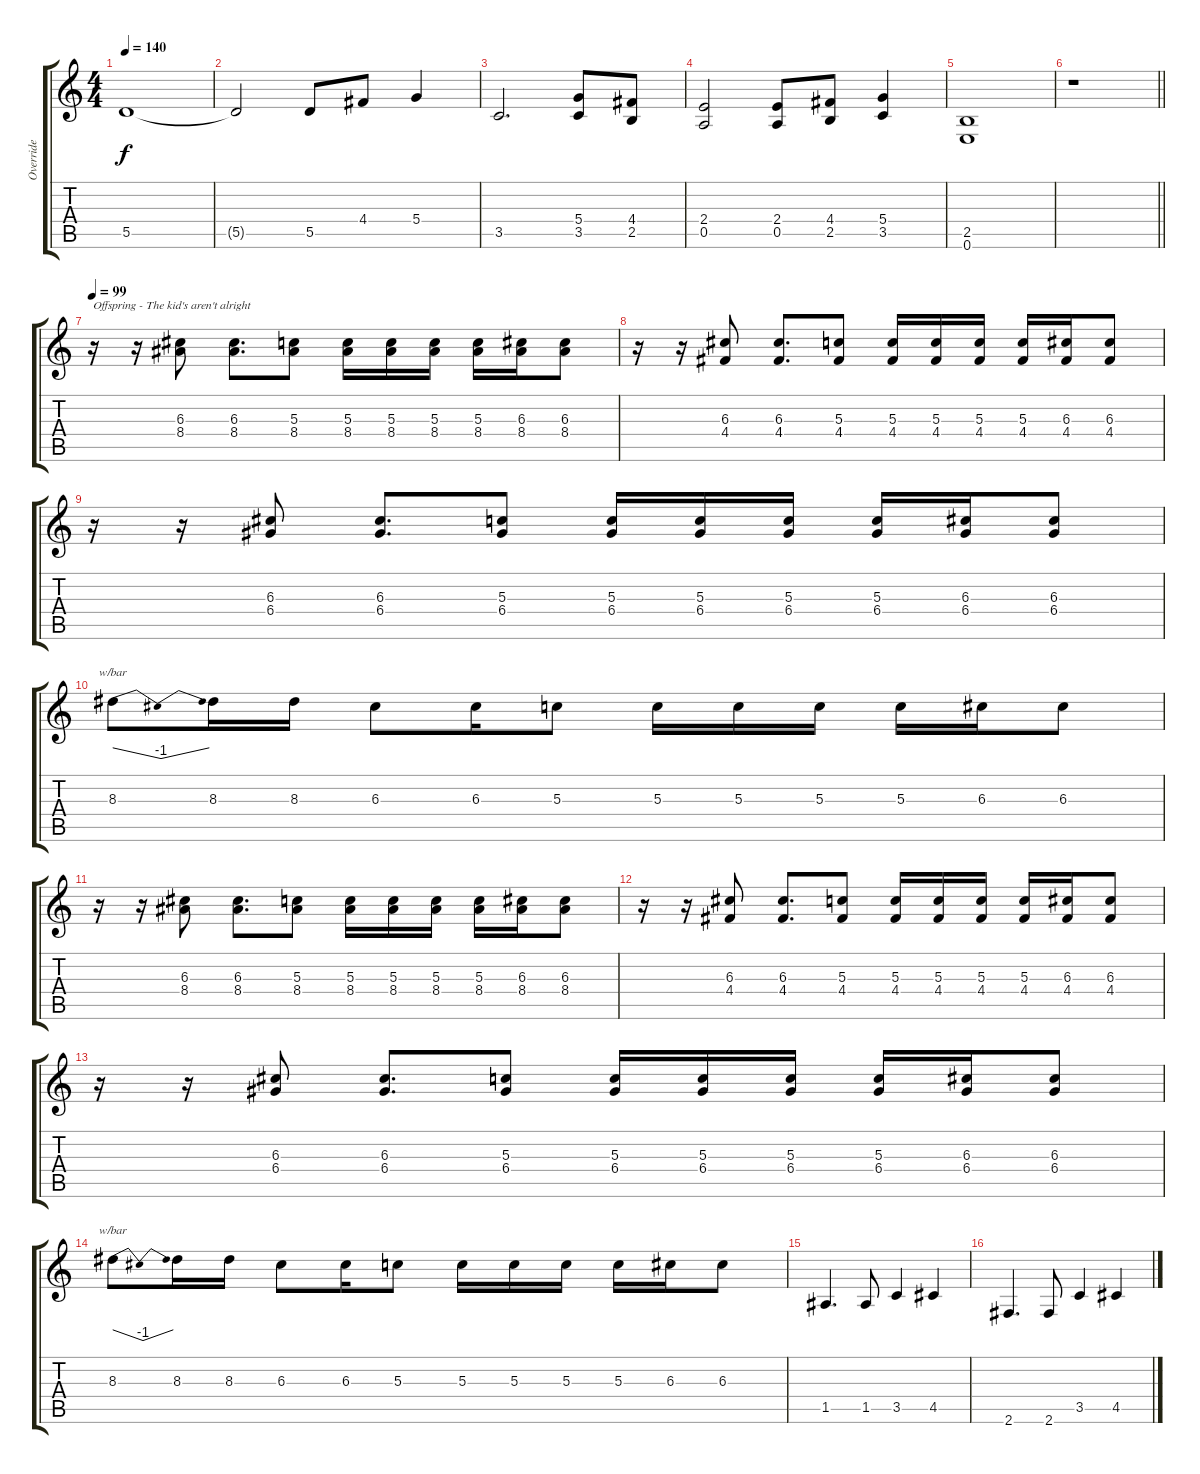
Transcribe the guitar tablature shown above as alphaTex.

\track ("Override" "Override") {instrument overdrivenguitar}
\staff {score tabs}
\tuning (E4 B3 G3 D3 A2 E2) {hide}
\ts (4 4)
\tempo 140
\clef g2
\ks c
5.5.1{dy f} |
5.5{t}.2 5.5.8 4.4.8 5.4.4 |
3.5.2{d} (5.4 3.5).8 (4.4 2.5).8 |
(2.4 0.5).2 (2.4 0.5).8 (4.4 2.5).8 (5.4 3.5).4 |
(2.5 0.6).1 |
\barLineRight lightlight
r.1 |
\tempo 99
r.16{txt "Offspring - The kid's aren't alright"} r.16 (6.3 8.4).8 (6.3 8.4).8{d} (5.3 8.4).8 (5.3 8.4).16 (5.3 8.4).16 (5.3 8.4).16 (5.3 8.4).16 (6.3 8.4).16 (6.3 8.4).8 |
r.16 r.16 (6.3 4.4).8 (6.3 4.4).8{d} (5.3 4.4).8 (5.3 4.4).16 (5.3 4.4).16 (5.3 4.4).16 (5.3 4.4).16 (6.3 4.4).16 (6.3 4.4).8 |
r.16 r.16 (6.3 6.4).8 (6.3 6.4).8{d} (5.3 6.4).8 (5.3 6.4).16 (5.3 6.4).16 (5.3 6.4).16 (5.3 6.4).16 (6.3 6.4).16 (6.3 6.4).8 |
8.3.8{tbe (dip default 0 0 30 -4 60 0)} 8.3.16 8.3.16 6.3.8 6.3.16 5.3.8 5.3.16 5.3.16 5.3.16 5.3.16 6.3.16 6.3.8 |
r.16 r.16 (6.3 8.4).8 (6.3 8.4).8{d} (5.3 8.4).8 (5.3 8.4).16 (5.3 8.4).16 (5.3 8.4).16 (5.3 8.4).16 (6.3 8.4).16 (6.3 8.4).8 |
r.16 r.16 (6.3 4.4).8 (6.3 4.4).8{d} (5.3 4.4).8 (5.3 4.4).16 (5.3 4.4).16 (5.3 4.4).16 (5.3 4.4).16 (6.3 4.4).16 (6.3 4.4).8 |
r.16 r.16 (6.3 6.4).8 (6.3 6.4).8{d} (5.3 6.4).8 (5.3 6.4).16 (5.3 6.4).16 (5.3 6.4).16 (5.3 6.4).16 (6.3 6.4).16 (6.3 6.4).8 |
8.3.8{tbe (dip default 0 0 30 -4 60 0)} 8.3.16 8.3.16 6.3.8 6.3.16 5.3.8 5.3.16 5.3.16 5.3.16 5.3.16 6.3.16 6.3.8 |
1.5.4{d} 1.5.8 3.5.4 4.5.4 |
2.6.4{d} 2.6.8 3.5.4 4.5.4
